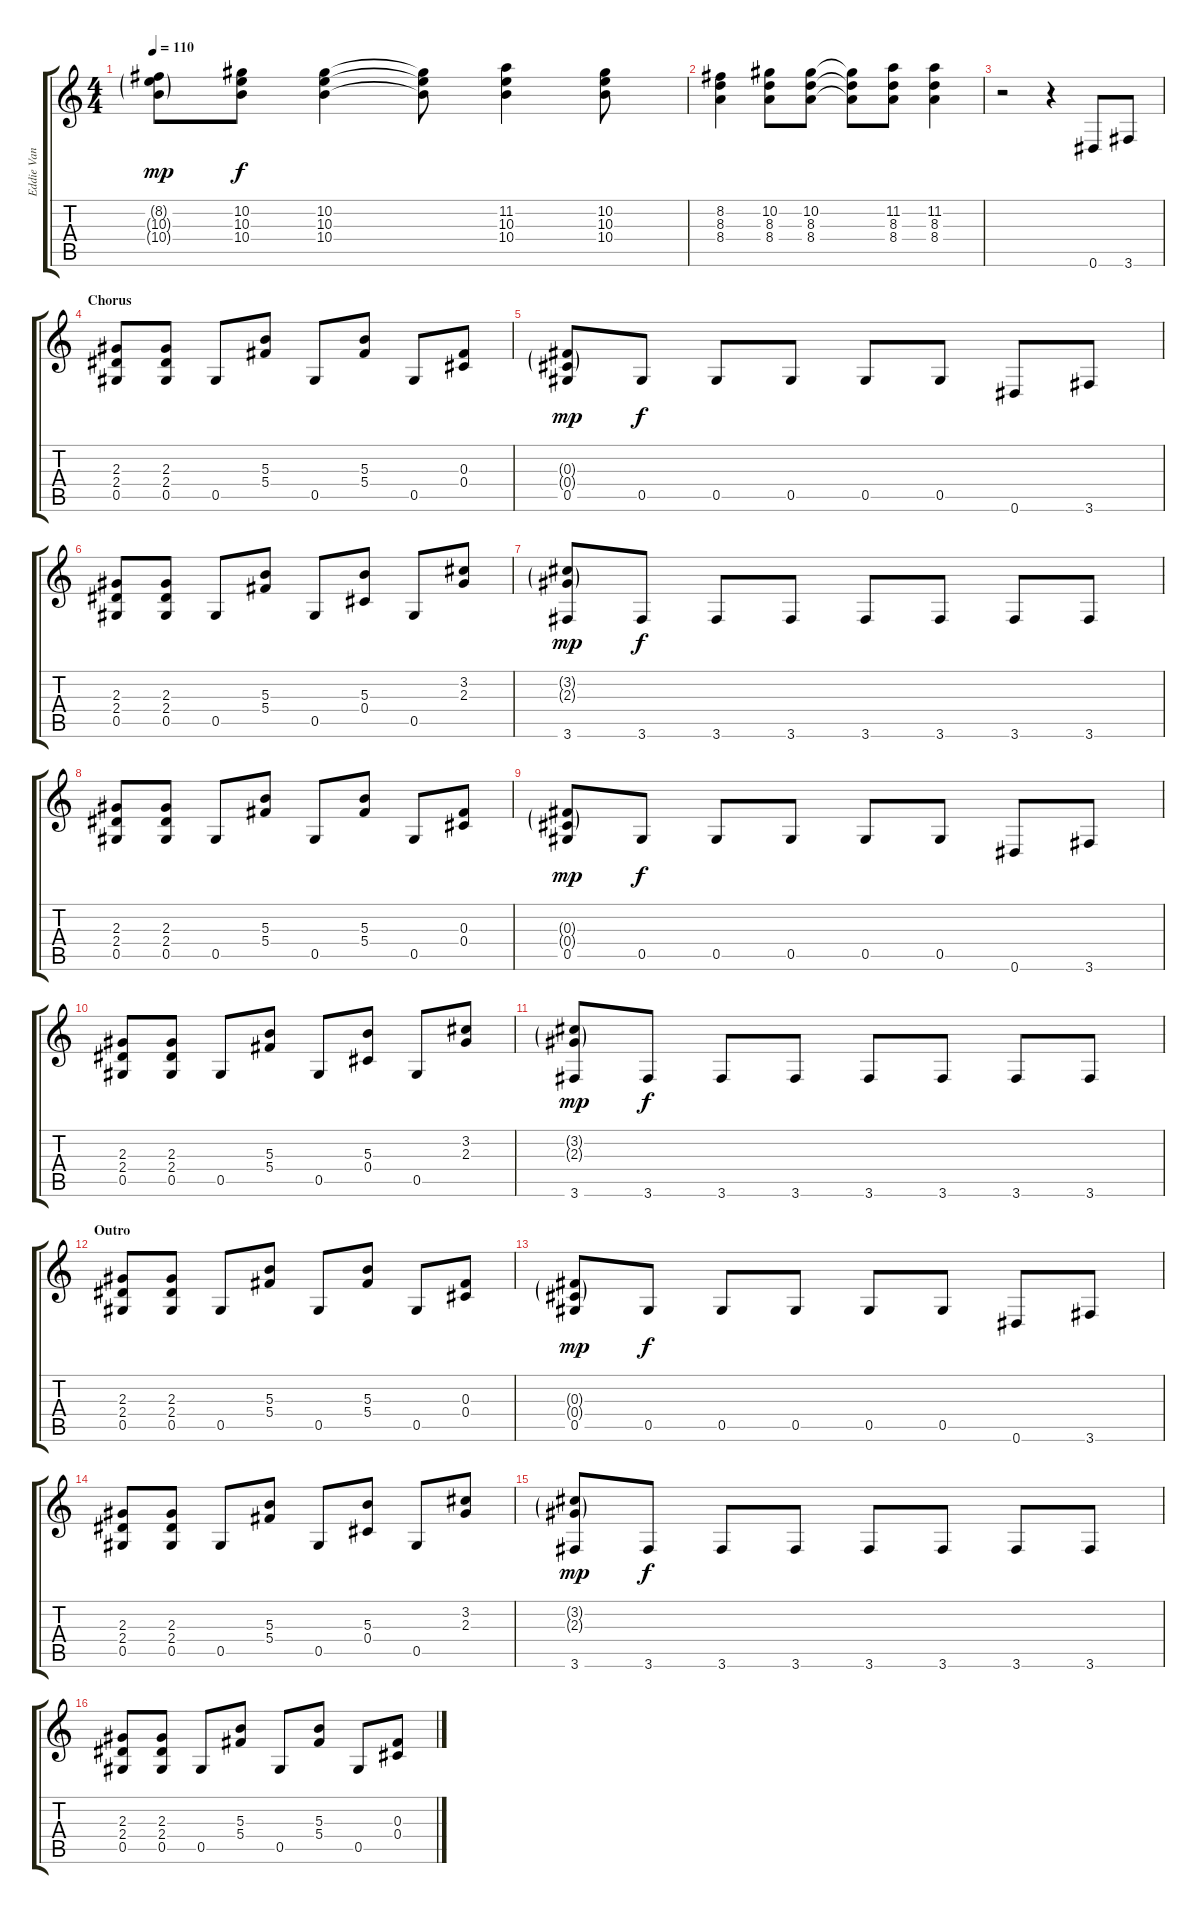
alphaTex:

\track ("Eddie Van Halen Rhytmic" "Eddie Van ") {instrument overdrivenguitar}
\staff {score tabs}
\tuning (Eb4 Bb3 Gb3 Db3 Ab2 Eb2) {hide}
\ts (4 4)
\tempo 110
\clef g2
\ks c
(8.2{g} 10.3{g} 10.4{g}).8{dy mp} (10.2 10.3 10.4).8{dy f} (10.2 10.3 10.4).4 (10.2{t} 10.3{t} 10.4{t}).8 (11.2 10.3 10.4).4 (10.2 10.3 10.4).8 |
(8.2 8.3 8.4).4 (10.2 8.3 8.4).8 (10.2 8.3 8.4).8 (10.2{t} 8.3{t} 8.4{t}).8 (11.2 8.3 8.4).8 (11.2 8.3 8.4).4 |
r.2 r.4 0.6.8 3.6.8 |
\section ("" "Chorus")
(2.3 2.4 0.5).8 (2.3 2.4 0.5).8 0.5.8 (5.3 5.4).8 0.5.8 (5.3 5.4).8 0.5.8 (0.3 0.4).8 |
(0.3{g} 0.4{g} 0.5).8{dy mp} 0.5.8{dy f} 0.5.8 0.5.8 0.5.8 0.5.8 0.6.8 3.6.8 |
(2.3 2.4 0.5).8 (2.3 2.4 0.5).8 0.5.8 (5.3 5.4).8 0.5.8 (5.3 0.4).8 0.5.8 (3.2 2.3).8 |
(3.2{g} 2.3{g} 3.6).8{dy mp} 3.6.8{dy f} 3.6.8 3.6.8 3.6.8 3.6.8 3.6.8 3.6.8 |
(2.3 2.4 0.5).8 (2.3 2.4 0.5).8 0.5.8 (5.3 5.4).8 0.5.8 (5.3 5.4).8 0.5.8 (0.3 0.4).8 |
(0.3{g} 0.4{g} 0.5).8{dy mp} 0.5.8{dy f} 0.5.8 0.5.8 0.5.8 0.5.8 0.6.8 3.6.8 |
(2.3 2.4 0.5).8 (2.3 2.4 0.5).8 0.5.8 (5.3 5.4).8 0.5.8 (5.3 0.4).8 0.5.8 (3.2 2.3).8 |
(3.2{g} 2.3{g} 3.6).8{dy mp} 3.6.8{dy f} 3.6.8 3.6.8 3.6.8 3.6.8 3.6.8 3.6.8 |
\section ("" "Outro")
(2.3 2.4 0.5).8 (2.3 2.4 0.5).8 0.5.8 (5.3 5.4).8 0.5.8 (5.3 5.4).8 0.5.8 (0.3 0.4).8 |
(0.3{g} 0.4{g} 0.5).8{dy mp} 0.5.8{dy f} 0.5.8 0.5.8 0.5.8 0.5.8 0.6.8 3.6.8 |
(2.3 2.4 0.5).8 (2.3 2.4 0.5).8 0.5.8 (5.3 5.4).8 0.5.8 (5.3 0.4).8 0.5.8 (3.2 2.3).8 |
(3.2{g} 2.3{g} 3.6).8{dy mp} 3.6.8{dy f} 3.6.8 3.6.8 3.6.8 3.6.8 3.6.8 3.6.8 |
(2.3 2.4 0.5).8 (2.3 2.4 0.5).8 0.5.8 (5.3 5.4).8 0.5.8 (5.3 5.4).8 0.5.8 (0.3 0.4).8
